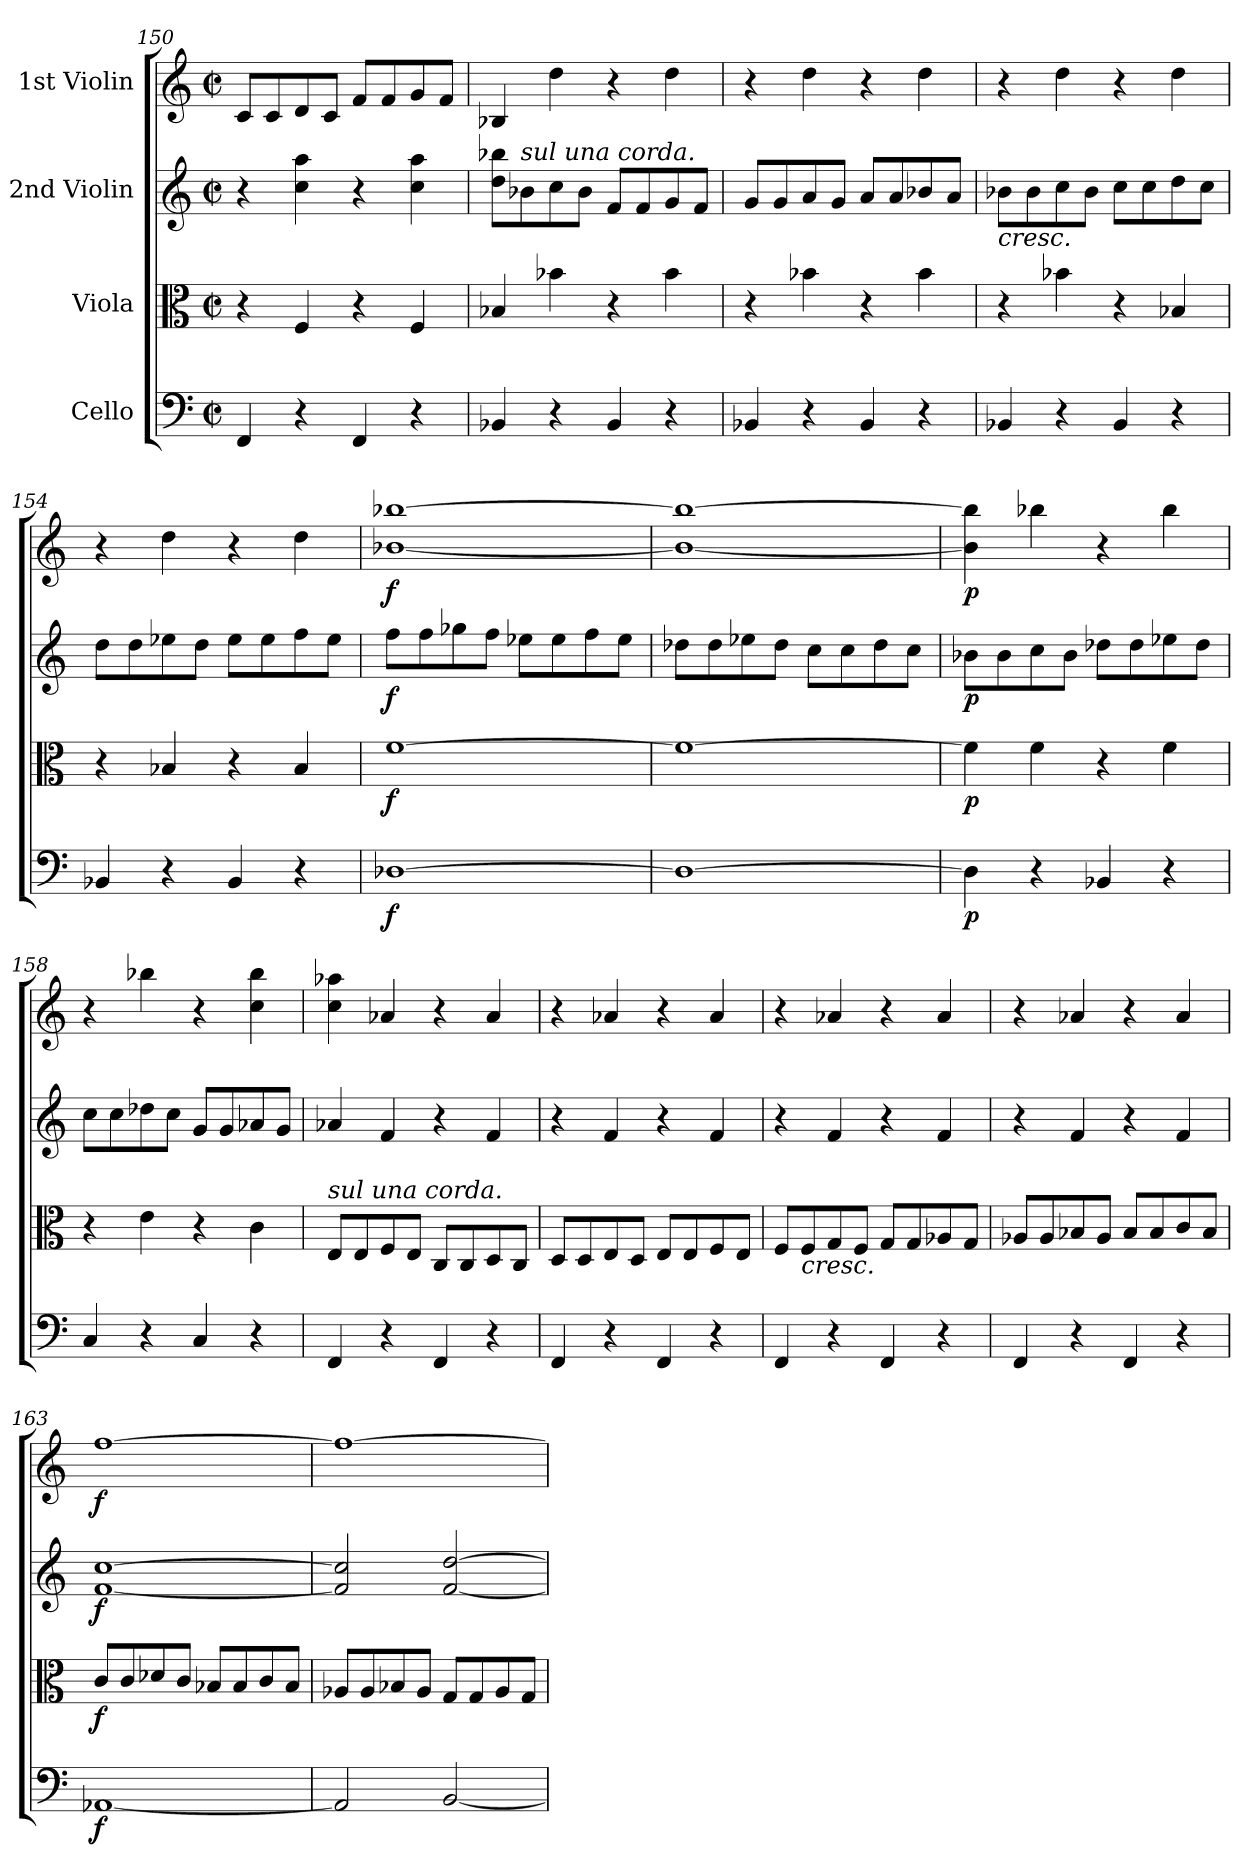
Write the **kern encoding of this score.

**kern	**dynam	**kern	**dynam	**kern	**dynam	**kern	**dynam
*part4	*part4	*part3	*part3	*part2	*part2	*part1	*part1
*staff4	*staff4	*staff3	*staff3	*staff2	*staff2	*staff1	*staff1
*I"Cello	*	*I"Viola	*	*I"2nd Violin	*	*I"1st Violin	*
*clefF4	*	*clefC3	*	*clefG2	*	*clefG2	*
*k[]	*	*k[]	*	*k[]	*	*k[]	*
*M2/2	*	*M2/2	*	*M2/2	*	*M2/2	*
*met(c|)	*	*met(c|)	*	*met(c|)	*	*met(c|)	*
=150	=150	=150	=150	=150	=150	=150	=150
4FF/	.	4r	.	4r	.	8c/L	.
.	.	.	.	.	.	8c/	.
4r	.	4F/	.	4cc\ 4aa\	.	8d/	.
.	.	.	.	.	.	8c/J	.
4FF/	.	4r	.	4r	.	8f/L	.
.	.	.	.	.	.	8f/	.
4r	.	4F/	.	4cc\ 4aa\	.	8g/	.
.	.	.	.	.	.	8f/J	.
=151	=151	=151	=151	=151	=151	=151	=151
4BB-X/	.	4B-X/	.	8dd\ 8bb-X\L	.	4B-X/	.
!	!	!	!	!LO:TX:a:i:t=sul una corda.	!	!	!
.	.	.	.	8b-X\	.	.	.
4r	.	4b-X\	.	8cc\	.	4dd\	.
.	.	.	.	8b-\J	.	.	.
4BB-/	.	4r	.	8f/L	.	4r	.
.	.	.	.	8f/	.	.	.
4r	.	4b-\	.	8g/	.	4dd\	.
.	.	.	.	8f/J	.	.	.
=152	=152	=152	=152	=152	=152	=152	=152
4BB-X/	.	4r	.	8g/L	.	4r	.
.	.	.	.	8g/	.	.	.
4r	.	4b-X\	.	8a/	.	4dd\	.
.	.	.	.	8g/J	.	.	.
4BB-/	.	4r	.	8a/L	.	4r	.
.	.	.	.	8a/	.	.	.
4r	.	4b-\	.	8b-X/	.	4dd\	.
.	.	.	.	8a/J	.	.	.
=153	=153	=153	=153	=153	=153	=153	=153
!	!	!	!	!LO:TX:b:i:t=cresc.	!	!	!
4BB-X/	.	4r	.	8b-X\L	.	4r	.
.	.	.	.	8b-\	.	.	.
4r	.	4b-X\	.	8cc\	.	4dd\	.
.	.	.	.	8b-\J	.	.	.
4BB-/	.	4r	.	8cc\L	.	4r	.
.	.	.	.	8cc\	.	.	.
4r	.	4B-X/	.	8dd\	.	4dd\	.
.	.	.	.	8cc\J	.	.	.
=154	=154	=154	=154	=154	=154	=154	=154
4BB-X/	.	4r	.	8dd\L	.	4r	.
.	.	.	.	8dd\	.	.	.
4r	.	4B-X/	.	8ee-X\	.	4dd\	.
.	.	.	.	8dd\J	.	.	.
4BB-/	.	4r	.	8ee-\L	.	4r	.
.	.	.	.	8ee-\	.	.	.
4r	.	4B-/	.	8ff\	.	4dd\	.
.	.	.	.	8ee-\J	.	.	.
=155	=155	=155	=155	=155	=155	=155	=155
!	!LO:DY:b	!	!LO:DY:b	!	!LO:DY:b	!	!LO:DY:b
[1D-X	f	[1f	f	8ff\L	f	[1b-X [1bb-X	f
.	.	.	.	8ff\	.	.	.
.	.	.	.	8gg-X\	.	.	.
.	.	.	.	8ff\J	.	.	.
.	.	.	.	8ee-X\L	.	.	.
.	.	.	.	8ee-\	.	.	.
.	.	.	.	8ff\	.	.	.
.	.	.	.	8ee-\J	.	.	.
=156	=156	=156	=156	=156	=156	=156	=156
1D-_	.	1f_	.	8dd-X\L	.	1b-_ 1bb-_	.
.	.	.	.	8dd-\	.	.	.
.	.	.	.	8ee-X\	.	.	.
.	.	.	.	8dd-\J	.	.	.
.	.	.	.	8cc\L	.	.	.
.	.	.	.	8cc\	.	.	.
.	.	.	.	8dd-\	.	.	.
.	.	.	.	8cc\J	.	.	.
=157	=157	=157	=157	=157	=157	=157	=157
!	!LO:DY:b	!	!LO:DY:b	!	!LO:DY:b	!	!LO:DY:b
4D-\]	p	4f\]	p	8b-X\L	p	4b-\] 4bb-\]	p
.	.	.	.	8b-\	.	.	.
4r	.	4f\	.	8cc\	.	4bb-X\	.
.	.	.	.	8b-\J	.	.	.
4BB-X/	.	4r	.	8dd-X\L	.	4r	.
.	.	.	.	8dd-\	.	.	.
4r	.	4f\	.	8ee-X\	.	4bb-\	.
.	.	.	.	8dd-\J	.	.	.
=158	=158	=158	=158	=158	=158	=158	=158
4C/	.	4r	.	8cc\L	.	4r	.
.	.	.	.	8cc\	.	.	.
4r	.	4e\	.	8dd-X\	.	4bb-X\	.
.	.	.	.	8cc\J	.	.	.
4C/	.	4r	.	8g/L	.	4r	.
.	.	.	.	8g/	.	.	.
4r	.	4c\	.	8a-X/	.	4cc\ 4bb-\	.
.	.	.	.	8g/J	.	.	.
=159	=159	=159	=159	=159	=159	=159	=159
!	!	!LO:TX:a:i:t=sul una corda.	!	!	!	!	!
4FF/	.	8E/L	.	4a-X/	.	4cc\ 4aa-X\	.
.	.	8E/	.	.	.	.	.
4r	.	8F/	.	4f/	.	4a-X/	.
.	.	8E/J	.	.	.	.	.
4FF/	.	8C/L	.	4r	.	4r	.
.	.	8C/	.	.	.	.	.
4r	.	8D/	.	4f/	.	4a-/	.
.	.	8C/J	.	.	.	.	.
=160	=160	=160	=160	=160	=160	=160	=160
4FF/	.	8D/L	.	4r	.	4r	.
.	.	8D/	.	.	.	.	.
4r	.	8E/	.	4f/	.	4a-X/	.
.	.	8D/J	.	.	.	.	.
4FF/	.	8E/L	.	4r	.	4r	.
.	.	8E/	.	.	.	.	.
4r	.	8F/	.	4f/	.	4a-/	.
.	.	8E/J	.	.	.	.	.
=161	=161	=161	=161	=161	=161	=161	=161
4FF/	.	8F/L	.	4r	.	4r	.
!	!	!LO:TX:b:i:t=cresc.	!	!	!	!	!
.	.	8F/	.	.	.	.	.
4r	.	8G/	.	4f/	.	4a-X/	.
.	.	8F/J	.	.	.	.	.
4FF/	.	8G/L	.	4r	.	4r	.
.	.	8G/	.	.	.	.	.
4r	.	8A-X/	.	4f/	.	4a-/	.
.	.	8G/J	.	.	.	.	.
=162	=162	=162	=162	=162	=162	=162	=162
4FF/	.	8A-X/L	.	4r	.	4r	.
.	.	8A-/	.	.	.	.	.
4r	.	8B-X/	.	4f/	.	4a-X/	.
.	.	8A-/J	.	.	.	.	.
4FF/	.	8B-/L	.	4r	.	4r	.
.	.	8B-/	.	.	.	.	.
4r	.	8c/	.	4f/	.	4a-/	.
.	.	8B-/J	.	.	.	.	.
=163	=163	=163	=163	=163	=163	=163	=163
!	!LO:DY:b	!	!LO:DY:b	!	!LO:DY:b	!	!LO:DY:b
[1AA-X	f	8c/L	f	[1f [1cc	f	[1ff	f
.	.	8c/	.	.	.	.	.
.	.	8d-X/	.	.	.	.	.
.	.	8c/J	.	.	.	.	.
.	.	8B-X/L	.	.	.	.	.
.	.	8B-/	.	.	.	.	.
.	.	8c/	.	.	.	.	.
.	.	8B-/J	.	.	.	.	.
=164	=164	=164	=164	=164	=164	=164	=164
2AA-/]	.	8A-X/L	.	2f/] 2cc/]	.	1ff_	.
.	.	8A-/	.	.	.	.	.
.	.	8B-X/	.	.	.	.	.
.	.	8A-/J	.	.	.	.	.
[2BB/	.	8G/L	.	[2f/ [2dd/	.	.	.
.	.	8G/	.	.	.	.	.
.	.	8A-/	.	.	.	.	.
.	.	8G/J	.	.	.	.	.
=	=	=	=	=	=	=	=
*-	*-	*-	*-	*-	*-	*-	*-
